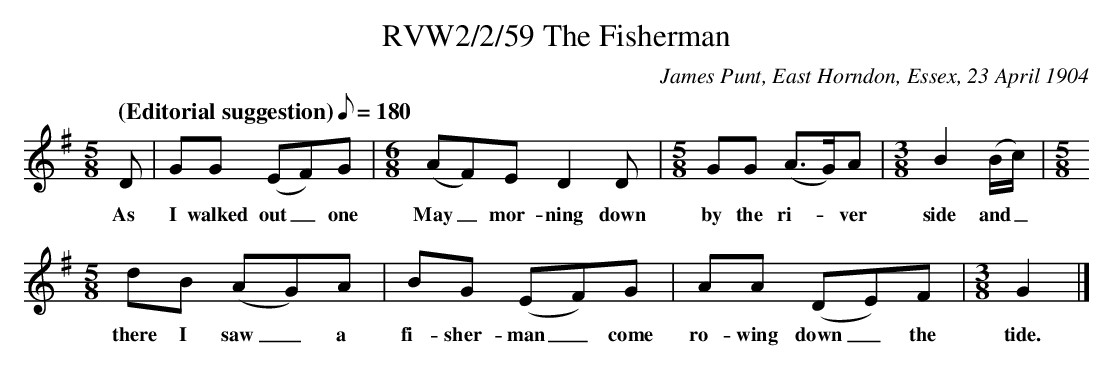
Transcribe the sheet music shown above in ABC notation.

X:1
T:RVW2/2/59 The Fisherman
C: James Punt, East Horndon, Essex, 23 April 1904
L:1/8
Q: "(Editorial suggestion)" 1/8=180
M:5/8
K:G
D | GG (EF)G |[M:6/8] (AF)E D2 D |[M:5/8] GG (A3/2G/2)A |[M:3/8] B2 (B/2c/2) |[M:5/8]
w: As I walked out_ one May_ mor-ning down by the ri-*ver side and_
dB (AG)A | BG (EF)G | AA (DE)F |[M:3/8] G2 |]
w: there I saw_ a fi-sher-man_ come ro-wing down_ the tide.
